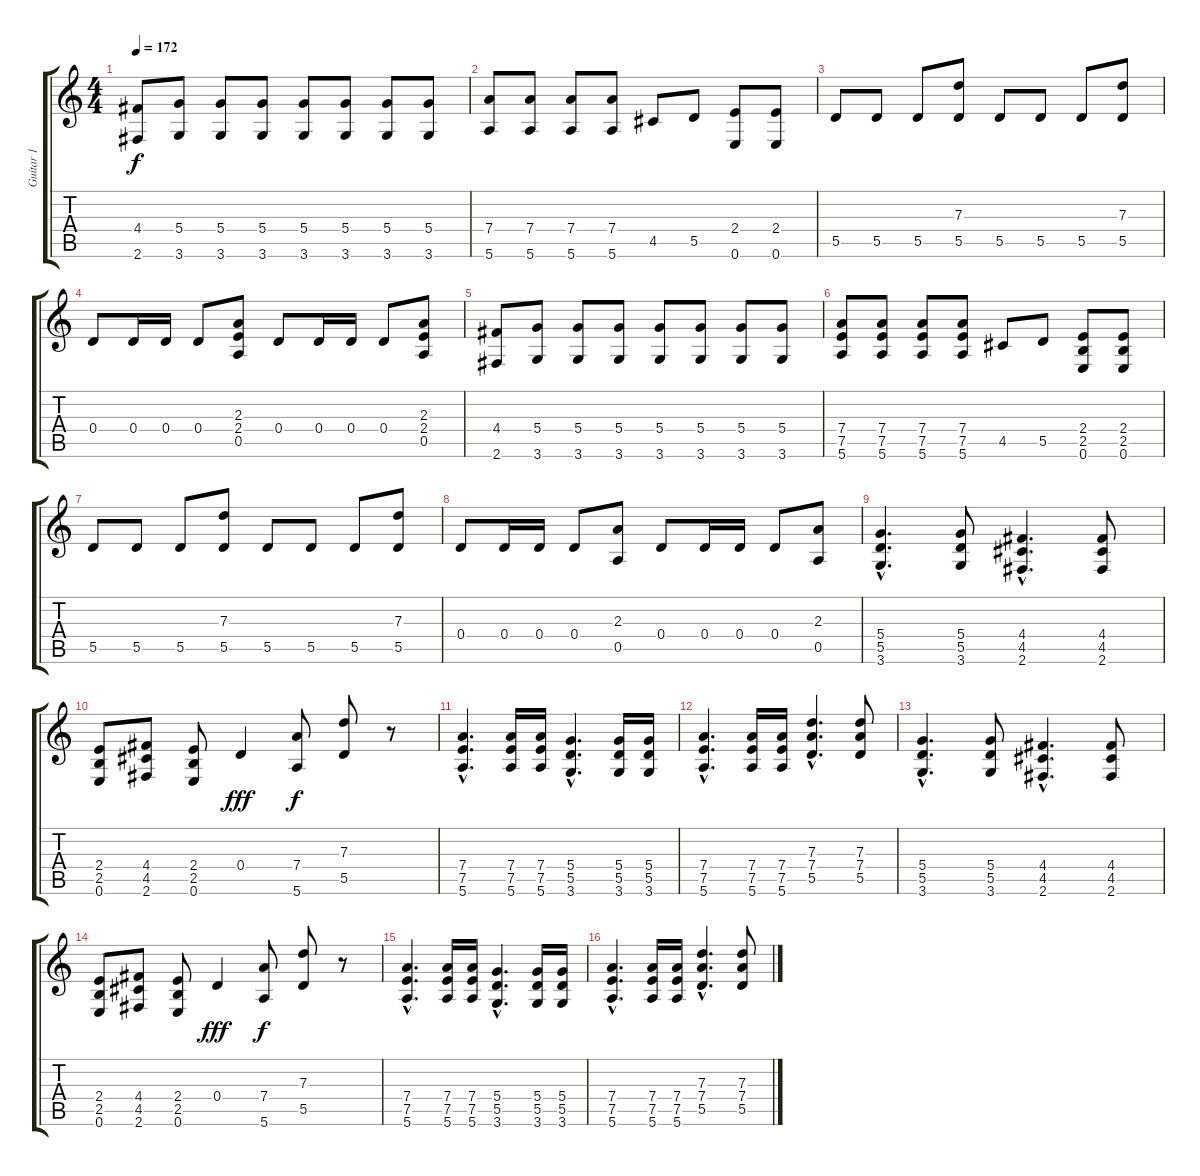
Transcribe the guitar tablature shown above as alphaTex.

\track ("Guitar 1" "Guitar 1") {instrument overdrivenguitar}
\staff {score tabs}
\tuning (E4 B3 G3 D3 A2 E2) {hide}
\ts (4 4)
\tempo 172
\clef g2
\ks c
(4.4 2.6).8{dy f} (5.4 3.6).8 (5.4 3.6).8 (5.4 3.6).8 (5.4 3.6).8 (5.4 3.6).8 (5.4 3.6).8 (5.4 3.6).8 |
(7.4 5.6).8 (7.4 5.6).8 (7.4 5.6).8 (7.4 5.6).8 4.5.8 5.5.8 (2.4 0.6).8 (2.4 0.6).8 |
5.5.8 5.5.8 5.5.8 (7.3 5.5).8 5.5.8 5.5.8 5.5.8 (7.3 5.5).8 |
0.4.8 0.4.16 0.4.16 0.4.8 (2.3 2.4 0.5).8 0.4.8 0.4.16 0.4.16 0.4.8 (2.3 2.4 0.5).8 |
(4.4 2.6).8 (5.4 3.6).8 (5.4 3.6).8 (5.4 3.6).8 (5.4 3.6).8 (5.4 3.6).8 (5.4 3.6).8 (5.4 3.6).8 |
(7.4 7.5 5.6).8 (7.4 7.5 5.6).8 (7.4 7.5 5.6).8 (7.4 7.5 5.6).8 4.5.8 5.5.8 (2.4 2.5 0.6).8 (2.4 2.5 0.6).8 |
5.5.8 5.5.8 5.5.8 (7.3 5.5).8 5.5.8 5.5.8 5.5.8 (7.3 5.5).8 |
0.4.8 0.4.16 0.4.16 0.4.8 (2.3 0.5).8 0.4.8 0.4.16 0.4.16 0.4.8 (2.3 0.5).8 |
(5.4{hac} 5.5{hac} 3.6{hac}).4{d} (5.4 5.5 3.6).8 (4.4{hac} 4.5{hac} 2.6{hac}).4{d} (4.4 4.5 2.6).8 |
(2.4 2.5 0.6).8 (4.4 4.5 2.6).8 (2.4 2.5 0.6).8 0.4.4{dy fff} (7.4 5.6).8{dy f} (7.3 5.5).8 r.8 |
(7.4{hac} 7.5{hac} 5.6{hac}).4{d} (7.4 7.5 5.6).16 (7.4 7.5 5.6).16 (5.4{hac} 5.5{hac} 3.6{hac}).4{d} (5.4 5.5 3.6).16 (5.4 5.5 3.6).16 |
(7.4{hac} 7.5{hac} 5.6{hac}).4{d} (7.4 7.5 5.6).16 (7.4 7.5 5.6).16 (7.3{hac} 7.4{hac} 5.5{hac}).4{d} (7.3 7.4 5.5).8 |
(5.4{hac} 5.5{hac} 3.6{hac}).4{d} (5.4 5.5 3.6).8 (4.4{hac} 4.5{hac} 2.6{hac}).4{d} (4.4 4.5 2.6).8 |
(2.4 2.5 0.6).8 (4.4 4.5 2.6).8 (2.4 2.5 0.6).8 0.4.4{dy fff} (7.4 5.6).8{dy f} (7.3 5.5).8 r.8 |
(7.4{hac} 7.5{hac} 5.6{hac}).4{d} (7.4 7.5 5.6).16 (7.4 7.5 5.6).16 (5.4{hac} 5.5{hac} 3.6{hac}).4{d} (5.4 5.5 3.6).16 (5.4 5.5 3.6).16 |
(7.4{hac} 7.5{hac} 5.6{hac}).4{d} (7.4 7.5 5.6).16 (7.4 7.5 5.6).16 (7.3{hac} 7.4{hac} 5.5{hac}).4{d} (7.3 7.4 5.5).8
